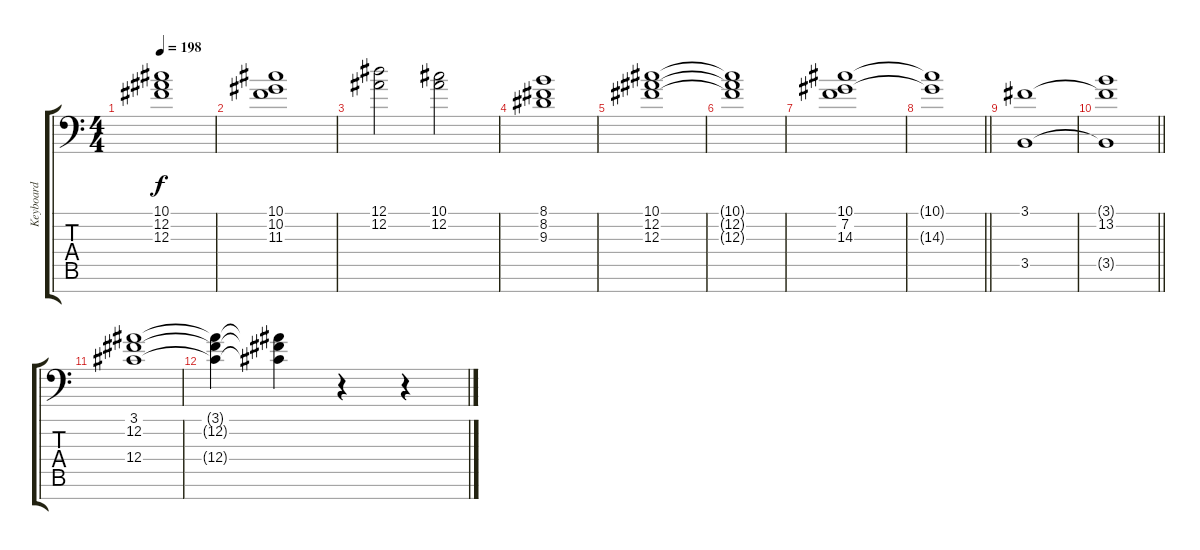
\track ("Keyboard" "Keyboard") {instrument lead2sawtooth}
\staff {score tabs}
\tuning (Eb4 Bb3 Gb3 Db3 Ab2 Eb2 Bb1) {hide}
\ts (4 4)
\tempo 198
\clef f4
\ks c
(10.1 12.2 12.3).1{dy f} |
(10.1 10.2 11.3).1 |
(12.1 12.2).2 (10.1 12.2).2 |
(8.1 8.2 9.3).1 |
(10.1 12.2 12.3).1 |
(10.1{t} 12.2{t} 12.3{t}).1 |
(10.1 7.2 14.3).1 |
\barLineRight lightlight
(10.1{t} 14.3{t}).1 |
(3.1 3.5).1 |
\barLineRight lightlight
(3.1{t} 13.2 3.5{t}).1 |
(3.1 12.2 12.4).1 |
(3.1{t} 12.2{t} 12.4{t}).4 (3.1{t} 12.2{t} 12.4{t}).4 r.4 r.4
